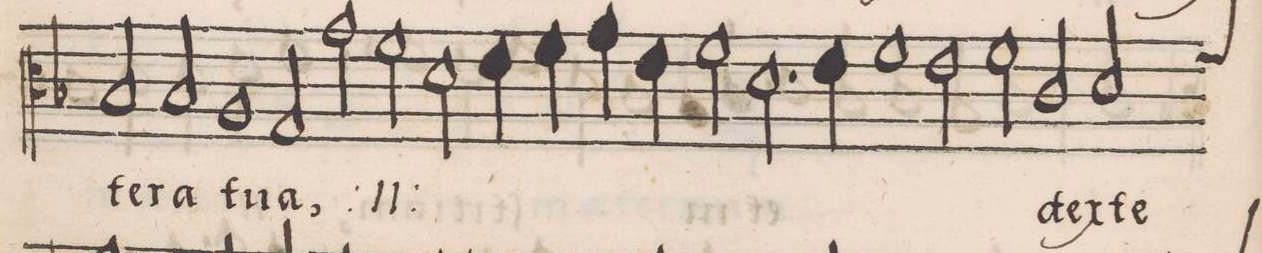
**kern	**text
*I"CANTVS	*
*clefC3	*
*k[b-]	*
*met(C|)	*
*M2/1	*
2B-/	-te-
2B-/	-ra
1A	tu-
=36-	=36-
2G/	-a,
*	*ij
2g\	dex-
2f\	-te-
2d\	-ra
=37-	=37-
4e\	tu-
4f\	.
4g\	.
4e\	.
2f\	.
2.d\	.
=38-	=38-
4e\	.
1f	.
2e\	.
=39-	=39-
2f\	-a
*	*Xij
2c/	dex-
*custos:f	*
2d/	-te-
*-	*-
